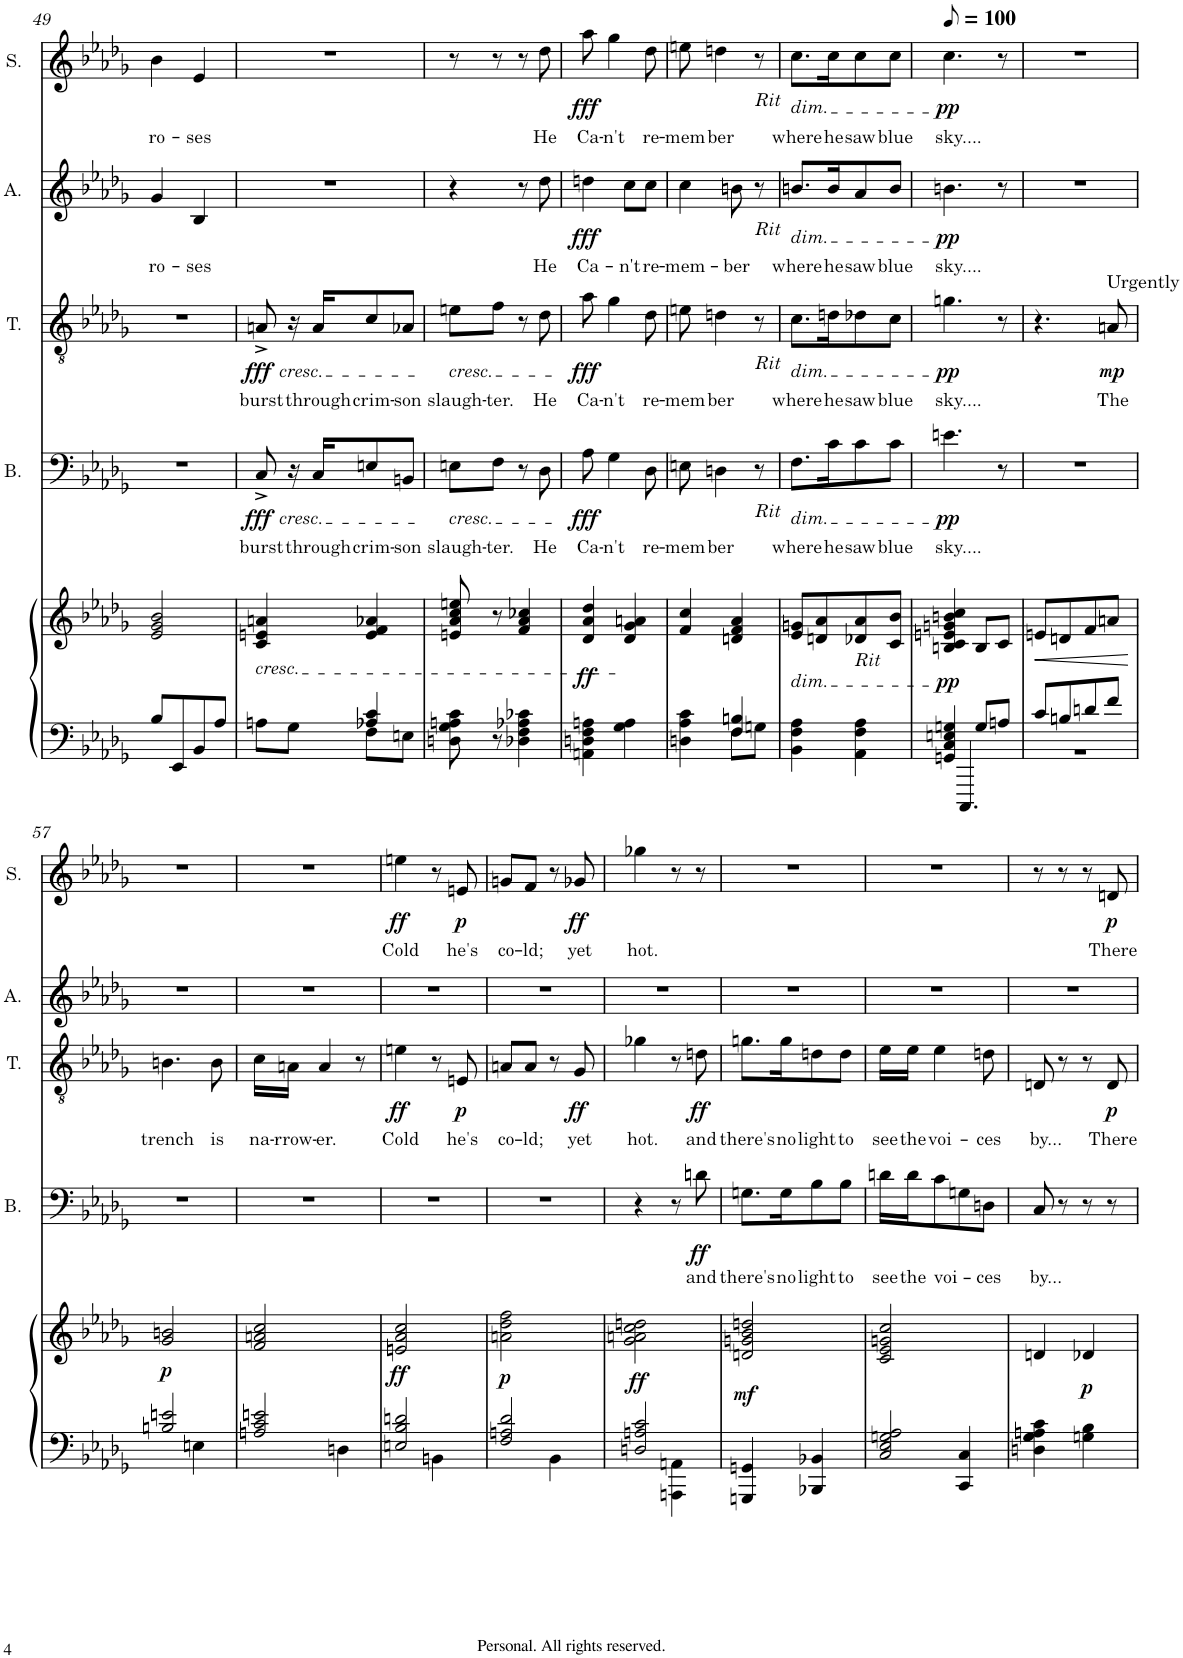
**kern	**kern	**dynam	**kern	**text	**dynam	**kern	**text	**dynam	**kern	**text	**dynam	**kern	**text	**dynam
*part5	*part5	*part5	*part4	*part4	*part4	*part3	*part3	*part3	*part2	*part2	*part2	*part1	*part1	*part1
*staff6	*staff5	*staff5/6	*staff4	*staff4	*staff4	*staff3	*staff3	*staff3	*staff2	*staff2	*staff2	*staff1	*staff1	*staff1
*I"Piano	*	*	*I"Bass	*	*	*I"Tenor	*	*	*I"Alto	*	*	*I"Soprano	*	*
*I'Pno	*	*	*I'B.	*	*	*I'T.	*	*	*I'A.	*	*	*I'S.	*	*
!!LO:PB:g=z
*clefF4	*clefG2	*	*clefF4	*	*	*clefGv2	*	*	*clefG2	*	*	*clefG2	*	*
*k[b-e-a-d-g-]	*k[b-e-a-d-g-]	*	*k[b-e-a-d-g-]	*	*	*k[b-e-a-d-g-]	*	*	*k[b-e-a-d-g-]	*	*	*k[b-e-a-d-g-]	*	*
*M4/8	*M4/8	*	*M4/8	*	*	*M4/8	*	*	*M4/8	*	*	*M4/8	*	*
=49	=49	=49	=49	=49	=49	=49	=49	=49	=49	=49	=49	=49	=49	=49
!	!	!	!	!	!	!	!	!	!	!LO:LY:b	!	!	!LO:LY:b	!
8B-/L	2e-/ 2g-/ 2b-/	.	2r	.	.	2r	.	.	4g-/	ro-	.	4b-\	ro-	.
8EE-/	.	.	.	.	.	.	.	.	.	.	.	.	.	.
!	!	!	!	!	!	!	!	!	!	!LO:LY:b	!	!	!LO:LY:b	!
8BB-/	.	.	.	.	.	.	.	.	4B-/	-ses	.	4e-/	-ses	.
8A-/J	.	.	.	.	.	.	.	.	.	.	.	.	.	.
=50	=50	=50	=50	=50	=50	=50	=50	=50	=50	=50	=50	=50	=50	=50
*^	*	*	*	*	*	*	*	*	*	*	*	*	*	*
!	!	!	!	!	!	!	!LO:TX:b:i:t=cresc.	!	!	!	!	!	!	!	!
!	!	!	!	!LO:TX:b:i:t=cresc.	!	!	!	!	!	!	!	!	!	!	!
!	!	!LO:TX:b:i:t=cresc.	!	!	!	!	!	!	!	!	!	!	!	!	!
!	!	!	!	!	!LO:LY:b	!LO:DY:b	!	!LO:LY:b	!LO:DY:b	!	!	!	!	!	!
8An\L	4ryy	4c/ 4en/ 4an/	.	8C^/	burst	fff	8An^/	burst	fff	2r	.	.	2r	.	.
8G-\J	.	.	.	16r	.	.	16r	.	.	.	.	.	.	.	.
!	!	!	!	!	!LO:LY:b	!	!	!LO:LY:b	!	!	!	!	!	!	!
.	.	.	.	16C/KL	through	.	16A/KL	through	.	.	.	.	.	.	.
!	!	!	!	!	!LO:LY:b	!	!	!LO:LY:b	!	!	!	!	!	!	!
4A-X/ 4c/	8F\L	4e/ 4f/ 4a-X/	.	8En/	crim-	.	8c/	crim-	.	.	.	.	.	.	.
!	!	!	!	!	!LO:LY:b	!	!	!LO:LY:b	!	!	!	!	!	!	!
.	8En\J	.	.	8BBn/J	-son	.	8A-X/J	-son	.	.	.	.	.	.	.
=51	=51	=51	=51	=51	=51	=51	=51	=51	=51	=51	=51	=51	=51	=51	=51
!	!	!	!	!	!	!	!LO:TX:b:i:t=cresc.	!	!	!	!	!	!	!	!
!	!	!	!	!LO:TX:b:i:t=cresc.	!	!	!	!	!	!	!	!	!	!	!
!	!	!	!	!	!LO:LY:b	!	!	!LO:LY:b	!	!	!	!	!	!	!
*v	*v	*	*	*	*	*	*	*	*	*	*	*	*	*	*
8Dn\ 8G-\ 8An\ 8c\	8en/ 8a-/ 8cc/ 8een/	.	8En\L	slaugh-	.	8en\L	slaugh-	.	4r	.	.	8r	.	.
!	!	!	!	!LO:LY:b	!	!	!LO:LY:b	!	!	!	!	!	!	!
8r	8r	.	8F\J	-ter.	.	8f\J	-ter.	.	.	.	.	8r	.	.
4D-X\ 4F\ 4A-X\ 4c-X\	4f/ 4a-/ 4cc-X/	.	8r	.	.	8r	.	.	8r	.	.	8r	.	.
!	!	!	!	!LO:LY:b	!	!	!LO:LY:b	!	!	!LO:LY:b	!	!	!LO:LY:b	!
.	.	.	8D-\	He	.	8d-\	He	.	8dd-\	He	.	8dd-\	He	.
=52	=52	=52	=52	=52	=52	=52	=52	=52	=52	=52	=52	=52	=52	=52
!	!	!LO:DY:b	!	!LO:LY:b	!LO:DY:b	!	!LO:LY:b	!LO:DY:b	!	!LO:LY:b	!LO:DY:b	!	!LO:LY:b	!LO:DY:b
4AAn\ 4Dn\ 4F\ 4An\	4d-/ 4a-/ 4dd-/	ff	8A-\	Ca-	fff	8a-\	Ca-	fff	4ddn\	Ca-	fff	8aa-\	Ca-	fff
!	!	!	!	!LO:LY:b	!	!	!LO:LY:b	!	!	!	!	!	!LO:LY:b	!
.	.	.	4G-\	-n't	.	4g-\	-n't	.	.	.	.	4gg-\	-n't	.
!	!	!	!	!	!	!	!	!	!	!LO:LY:b	!	!	!	!
4G-\ 4A\	4d-/ 4g-/ 4an/	.	.	.	.	.	.	.	8cc\L	-n't	.	.	.	.
!	!	!	!	!LO:LY:b	!	!	!LO:LY:b	!	!	!LO:LY:b	!	!	!LO:LY:b	!
.	.	.	8D-\	re-	.	8d-\	re-	.	8cc\J	re-	.	8dd-\	re-	.
=53	=53	=53	=53	=53	=53	=53	=53	=53	=53	=53	=53	=53	=53	=53
*^	*	*	*	*	*	*	*	*	*	*	*	*	*	*
!	!	!	!	!	!LO:LY:b	!	!	!LO:LY:b	!	!	!LO:LY:b	!	!	!LO:LY:b	!
4Dn\ 4A-\ 4c\	4ryy	4f/ 4cc/	.	8En\	-mem	.	8en\	-mem	.	4cc\	-mem-	.	8een\	-mem	.
!	!	!	!	!	!LO:LY:b	!	!	!LO:LY:b	!	!	!	!	!	!LO:LY:b	!
.	.	.	.	4Dn\	ber	.	4dn\	ber	.	.	.	.	4ddn\	ber	.
!	!	!	!	!	!	!	!	!	!	!	!LO:LY:b	!	!	!	!
4F/ 4Bn/	8F\L	4dn/ 4f/ 4a-/	.	.	.	.	.	.	.	8bn\	-ber	.	.	.	.
.	8Gn\J	.	.	8r	.	.	8r	.	.	8r	.	.	8r	.	.
=54	=54	=54	=54	=54	=54	=54	=54	=54	=54	=54	=54	=54	=54	=54	=54
!	!	!	!	!	!	!	!	!	!	!	!	!	!LO:TX:b:i:t=dim.	!	!
!	!	!	!	!	!	!	!	!	!	!LO:TX:b:i:t=dim.	!	!	!	!	!
!	!	!	!	!	!	!	!LO:TX:b:i:t=dim.	!	!	!	!	!	!	!	!
!	!	!	!	!LO:TX:b:i:t=dim.	!	!	!	!	!	!	!	!	!	!	!
!	!	!LO:TX:b:i:t=dim.	!	!	!	!	!	!	!	!	!	!	!	!	!
!	!	!	!	!	!LO:LY:b	!	!	!LO:LY:b	!	!	!LO:LY:b	!	!	!LO:LY:b	!
*v	*v	*	*	*	*	*	*	*	*	*	*	*	*	*	*
4BB-\ 4F\ 4A-\	8e-/ 8gn/L	.	8.F\L	where	.	8.c\L	where	.	8.bn/L	where	.	8.cc\L	where	.
.	8dn/ 8a-/	.	.	.	.	.	.	.	.	.	.	.	.	.
!	!	!	!	!LO:LY:b	!	!	!LO:LY:b	!	!	!LO:LY:b	!	!	!LO:LY:b	!
.	.	.	16c\K	he	.	16dn\K	he	.	16b/K	he	.	16cc\K	he	.
!	!	!	!	!	!	!	!	!	!	!	!	!LO:TX:b:i:t=Rit	!	!
!	!	!	!	!	!	!	!	!	!LO:TX:b:i:t=Rit	!	!	!	!	!
!	!	!	!	!	!	!LO:TX:b:i:t=Rit	!	!	!	!	!	!	!	!
!	!	!	!LO:TX:b:i:t=Rit	!	!	!	!	!	!	!	!	!	!	!
!	!LO:TX:b:i:t=Rit	!	!	!	!	!	!	!	!	!	!	!	!	!
!	!	!	!	!LO:LY:b	!	!	!LO:LY:b	!	!	!LO:LY:b	!	!	!LO:LY:b	!
4AA-\ 4F\ 4A-\	8d-X/ 8a-/	.	8c\	saw	.	8d-X\	saw	.	8a-/	saw	.	8cc\	saw	.
!	!	!	!	!LO:LY:b	!	!	!LO:LY:b	!	!	!LO:LY:b	!	!	!LO:LY:b	!
.	8c/ 8b-/J	.	8c\J	blue	.	8c\J	blue	.	8b/J	blue	.	8cc\J	blue	.
=55	=55	=55	=55	=55	=55	=55	=55	=55	=55	=55	=55	=55	=55	=55
*	*	*	*	*	*	*	*	*	*	*	*	*MM50	*	*
*^	*	*	*	*	*	*	*	*	*	*	*	*	*	*
!	!	!	!LO:DY:b	!	!LO:LY:b	!LO:DY:b	!	!LO:LY:b	!LO:DY:b	!	!LO:LY:b	!LO:DY:b	!	!LO:LY:b	!LO:DY:b
4GGn/ 4C/ 4En/ 4Gn/	8ryy	4Bn/ 4c/ 4en/ 4gn/ 4bn/ 4cc/	pp	4.en\	sky....	pp	4.gn\	sky....	pp	4.bn\	sky....	pp	4.cc\	sky....	pp
.	4.CCC/	.	.	.	.	.	.	.	.	.	.	.	.	.	.
8G/L	.	8B/L	.	.	.	.	.	.	.	.	.	.	.	.	.
8An/J	.	8c/J	.	8r	.	.	8r	.	.	8r	.	.	8r	.	.
=56	=56	=56	=56	=56	=56	=56	=56	=56	=56	=56	=56	=56	=56	=56	=56
!	!	!	!LO:HP:b	!	!	!	!	!	!	!	!	!	!	!	!
8c/L	2r	8en/L	<	2r	.	.	4.r	.	.	2r	.	.	2r	.	.
8Bn/	.	8dn/	.	.	.	.	.	.	.	.	.	.	.	.	.
8dn/	.	8f/	.	.	.	.	.	.	.	.	.	.	.	.	.
!	!	!	!	!	!	!	!LO:TX:a:t=Urgently	!	!	!	!	!	!	!	!
!	!	!	!	!	!	!	!	!LO:LY:b	!LO:DY:b	!	!	!	!	!	!
8f/J	.	8an/J	.	.	.	.	8An/	The	mp	.	.	.	.	.	.
*v	*v	*	*	*	*	*	*	*	*	*	*	*	*	*	*
.	.	[	.	.	.	.	.	.	.	.	.	.	.	.
!!LO:LB:g=z
=57	=57	=57	=57	=57	=57	=57	=57	=57	=57	=57	=57	=57	=57	=57
*^	*	*	*	*	*	*	*	*	*	*	*	*	*	*
!	!	!	!LO:DY:b	!	!	!	!	!LO:LY:b	!	!	!	!	!	!	!
2Bn/ 2en/	4ryy	2g-/ 2bn/	p	2r	.	.	4.Bn\	trench	.	2r	.	.	2r	.	.
.	4En\	.	.	.	.	.	.	.	.	.	.	.	.	.	.
!	!	!	!	!	!	!	!	!LO:LY:b	!	!	!	!	!	!	!
.	.	.	.	.	.	.	8B\	is	.	.	.	.	.	.	.
=58	=58	=58	=58	=58	=58	=58	=58	=58	=58	=58	=58	=58	=58	=58	=58
!	!	!	!	!	!	!	!	!LO:LY:b	!	!	!	!	!	!	!
2An/ 2c/ 2en/	4ryy	2f/ 2an/ 2cc/	.	2r	.	.	16c\LL	na-	.	2r	.	.	2r	.	.
!	!	!	!	!	!	!	!	!LO:LY:b	!	!	!	!	!	!	!
.	.	.	.	.	.	.	16An\JJ	-rrow-	.	.	.	.	.	.	.
!	!	!	!	!	!	!	!	!LO:LY:b	!	!	!	!	!	!	!
.	.	.	.	.	.	.	4A/	-er.	.	.	.	.	.	.	.
.	4Dn\	.	.	.	.	.	.	.	.	.	.	.	.	.	.
.	.	.	.	.	.	.	8r	.	.	.	.	.	.	.	.
=59	=59	=59	=59	=59	=59	=59	=59	=59	=59	=59	=59	=59	=59	=59	=59
!	!	!	!LO:DY:b	!	!	!	!	!LO:LY:b	!LO:DY:b	!	!	!	!	!LO:LY:b	!LO:DY:b
2En/ 2B-/ 2dn/	4ryy	2en/ 2a-/ 2cc/	ff	2r	.	.	4en\	Cold	ff	2r	.	.	4een\	Cold	ff
.	4BBn\	.	.	.	.	.	8r	.	.	.	.	.	8r	.	.
!	!	!	!	!	!	!	!	!LO:LY:b	!LO:DY:b	!	!	!	!	!LO:LY:b	!LO:DY:b
.	.	.	.	.	.	.	8En/	he's	p	.	.	.	8en/	he's	p
=60	=60	=60	=60	=60	=60	=60	=60	=60	=60	=60	=60	=60	=60	=60	=60
!	!	!	!LO:DY:b	!	!	!	!	!LO:LY:b	!	!	!	!	!	!LO:LY:b	!
2F/ 2An/ 2d-/	4ryy	2an\ 2dd-\ 2ff\	p	2r	.	.	8An/L	co-	.	2r	.	.	8gn/L	co-	.
!	!	!	!	!	!	!	!	!LO:LY:b	!	!	!	!	!	!LO:LY:b	!
.	.	.	.	.	.	.	8A/J	-ld;	.	.	.	.	8f/J	-ld;	.
.	4BB-\	.	.	.	.	.	8r	.	.	.	.	.	8r	.	.
!	!	!	!	!	!	!	!	!LO:LY:b	!LO:DY:b	!	!	!	!	!LO:LY:b	!LO:DY:b
.	.	.	.	.	.	.	8G-/	yet	ff	.	.	.	8g-X/	yet	ff
=61	=61	=61	=61	=61	=61	=61	=61	=61	=61	=61	=61	=61	=61	=61	=61
!	!	!	!LO:DY:b	!	!	!	!	!LO:LY:b	!	!	!	!	!	!LO:LY:b	!
2Dn/ 2An/ 2c/	4ryy	2g-\ 2an\ 2cc\ 2ddn\	ff	4r	.	.	4g-X\	hot.	.	2r	.	.	4gg-X\	hot.	.
.	4AAAn\ 4AAn\	.	.	8r	.	.	8r	.	.	.	.	.	8r	.	.
!	!	!	!	!	!LO:LY:b	!LO:DY:b	!	!LO:LY:b	!LO:DY:b	!	!	!	!	!	!
.	.	.	.	8dn\	and	ff	8dn\	and	ff	.	.	.	8r	.	.
*v	*v	*	*	*	*	*	*	*	*	*	*	*	*	*	*
=62	=62	=62	=62	=62	=62	=62	=62	=62	=62	=62	=62	=62	=62	=62
!	!	!LO:DY:b	!	!LO:LY:b	!	!	!LO:LY:b	!	!	!	!	!	!	!
4GGGn/ 4GGn/	2dn/ 2gn/ 2b-/ 2ddn/	mf	8.Gn\L	there's	.	8.gn\L	there's	.	2r	.	.	2r	.	.
!	!	!	!	!LO:LY:b	!	!	!LO:LY:b	!	!	!	!	!	!	!
.	.	.	16G\K	no	.	16g\K	no	.	.	.	.	.	.	.
!	!	!	!	!LO:LY:b	!	!	!LO:LY:b	!	!	!	!	!	!	!
4BBB-X/ 4BB-X/	.	.	8B-\	light	.	8dn\	light	.	.	.	.	.	.	.
!	!	!	!	!LO:LY:b	!	!	!LO:LY:b	!	!	!	!	!	!	!
.	.	.	8B-\J	to	.	8d\J	to	.	.	.	.	.	.	.
=63	=63	=63	=63	=63	=63	=63	=63	=63	=63	=63	=63	=63	=63	=63
*^	*	*	*	*	*	*	*	*	*	*	*	*	*	*
!	!	!	!	!	!LO:LY:b	!	!	!LO:LY:b	!	!	!	!	!	!	!
2C/ 2E-/ 2Gn/ 2A-/	4ryy	2c/ 2e-/ 2gn/ 2cc/	.	16dn\LL	see	.	16e-\LL	see	.	2r	.	.	2r	.	.
!	!	!	!	!	!LO:LY:b	!	!	!LO:LY:b	!	!	!	!	!	!	!
.	.	.	.	16d\J	the	.	16e-\JJ	the	.	.	.	.	.	.	.
!	!	!	!	!	!LO:LY:b	!	!	!LO:LY:b	!	!	!	!	!	!	!
.	.	.	.	8c\	voi-	.	4e-\	voi-	.	.	.	.	.	.	.
.	4CC/ 4C/	.	.	8Gn\	.	.	.	.	.	.	.	.	.	.	.
!	!	!	!	!	!LO:LY:b	!	!	!LO:LY:b	!	!	!	!	!	!	!
.	.	.	.	8Dn\J	-ces	.	8dn\	-ces	.	.	.	.	.	.	.
*v	*v	*	*	*	*	*	*	*	*	*	*	*	*	*	*
=64	=64	=64	=64	=64	=64	=64	=64	=64	=64	=64	=64	=64	=64	=64
!	!	!	!	!LO:LY:b	!	!	!LO:LY:b	!	!	!	!	!	!	!
4Dn\ 4G-\ 4An\ 4c\	4dn/	.	8C/	by...	.	8Dn/	by...	.	2r	.	.	8r	.	.
.	.	.	8r	.	.	8r	.	.	.	.	.	8r	.	.
!	!	!LO:DY:b	!	!	!	!	!	!	!	!	!	!	!	!
4Gn\ 4B-\	4d-X/	p	8r	.	.	8r	.	.	.	.	.	8r	.	.
!	!	!	!	!	!	!	!LO:LY:b	!LO:DY:b	!	!	!	!	!LO:LY:b	!LO:DY:b
.	.	.	8r	.	.	8D/	There	p	.	.	.	8dn/	There	p
=	=	=	=	=	=	=	=	=	=	=	=	=	=	=
*-	*-	*-	*-	*-	*-	*-	*-	*-	*-	*-	*-	*-	*-	*-
